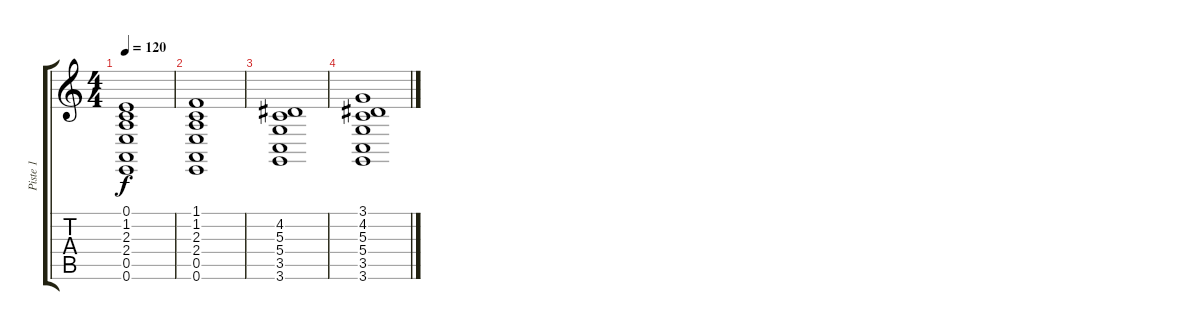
\track ("Piste 1" "Piste 1") {instrument pad2warm}
\staff {score tabs}
\tuning (E4 B3 G3 D3 A2 E2) {hide}
\ts (4 4)
\tempo 120
\clef g2
\ks c
(0.1 1.2 2.3 2.4 0.5 0.6).1{dy f} |
(1.1 1.2 2.3 2.4 0.5 0.6).1 |
(4.2 5.3 5.4 3.5 3.6).1 |
(3.1 4.2 5.3 5.4 3.5 3.6).1
